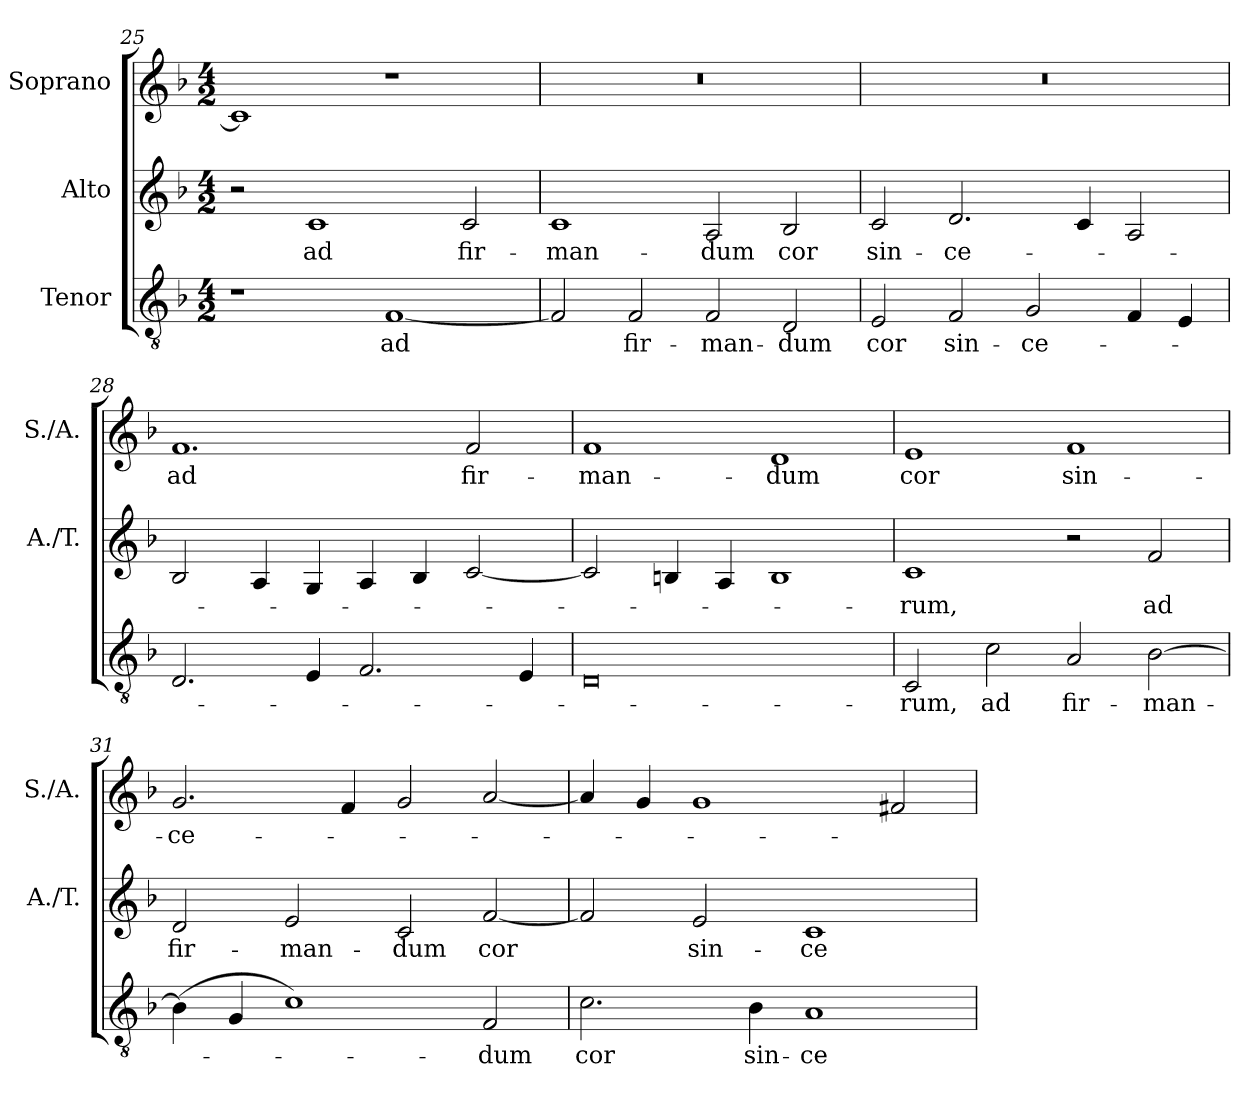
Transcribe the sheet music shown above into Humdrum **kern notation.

**kern	**text	**kern	**text	**kern	**text
*part3	*part3	*part2	*part2	*part1	*part1
*staff3	*staff3	*staff2	*staff2	*staff1	*staff1
*I"Tenor	*	*I"Alto	*	*I"Soprano	*
*	*	*I'A./T.	*	*I'S./A.	*
!!LO:PB:g=z
*clefGv2	*	*clefG2	*	*clefG2	*
*ITrd7c12	*	*	*	*	*
*k[b-]	*	*k[b-]	*	*k[b-]	*
*F:	*	*F:	*	*F:	*
*M4/2	*	*M4/2	*	*M4/2	*
=25	=25	=25	=25	=25	=25
1r	.	2r	.	1ci]	.
!	!	!	!LO:LY:b:color=#000000	!	!
.	.	1ci	ad	.	.
!	!LO:LY:b:color=#000000	!	!	!	!
[1FFi	ad	.	.	1r	.
!	!	!	!LO:LY:b:color=#000000	!	!
.	.	2ci/	fir-	.	.
=26	=26	=26	=26	=26	=26
!	!	!	!LO:LY:b:color=#000000	!LO:N:vis=1	!
2FFi/]	.	1ci	-man-	0r	.
!	!LO:LY:b:color=#000000	!	!	!	!
2FFi/	fir-	.	.	.	.
!	!LO:LY:b:color=#000000	!	!	!	!
!	!	!	!LO:LY:b:color=#000000	!	!
2FFi/	-man-	2Ai/	-dum	.	.
!	!LO:LY:b:color=#000000	!	!	!	!
!	!	!	!LO:LY:b:color=#000000	!	!
2DDi/	-dum	2B-i/	cor	.	.
=27	=27	=27	=27	=27	=27
!	!LO:LY:b:color=#000000	!	!	!	!
!	!	!	!LO:LY:b:color=#000000	!LO:N:vis=1	!
2EEi/	cor	2ci/	sin-	0r	.
!	!LO:LY:b:color=#000000	!	!	!	!
!	!	!	!LO:LY:b:color=#000000	!	!
2FFi/	sin-	2.di/	-ce-	.	.
!	!LO:LY:b:color=#000000	!	!	!	!
2GGi/	-ce-	.	.	.	.
.	.	4ci/	.	.	.
4FFi/	.	2Ai/	.	.	.
4EEi/	.	.	.	.	.
=28	=28	=28	=28	=28	=28
!	!	!	!	!	!LO:LY:b:color=#000000
2.DDi/	.	2B-i/	.	1.fi	ad
.	.	4Ai/	.	.	.
4EEi/	.	4Gi/	.	.	.
2.FFi/	.	4Ai/	.	.	.
.	.	4B-i/	.	.	.
!	!	!	!	!	!LO:LY:b:color=#000000
.	.	[2ci/	.	2fi/	fir-
4EEi/	.	.	.	.	.
=29	=29	=29	=29	=29	=29
!	!	!	!	!	!LO:LY:b:color=#000000
0DDi	.	2ci/]	.	1fi	-man-
.	.	4Bni/	.	.	.
.	.	4Ai/	.	.	.
!	!	!	!	!	!LO:LY:b:color=#000000
.	.	1Bi	.	1di	-dum
=30	=30	=30	=30	=30	=30
!	!LO:LY:b:color=#000000	!	!	!	!
!	!	!	!LO:LY:b:color=#000000	!	!
!	!	!	!	!	!LO:LY:b:color=#000000
2CCi/	-rum,	1ci	-rum,	1ei	cor
!	!LO:LY:b:color=#000000	!	!	!	!
2Ci\	ad	.	.	.	.
!	!LO:LY:b:color=#000000	!	!	!	!
!	!	!	!	!	!LO:LY:b:color=#000000
2AAi/	fir-	2r	.	1fi	sin-
!	!LO:LY:b:color=#000000	!	!	!	!
!	!	!	!LO:LY:b:color=#000000	!	!
[2BB-i\	-man-	2fi/	ad	.	.
!!LO:LB:g=z
=31	=31	=31	=31	=31	=31
!	!	!	!LO:LY:b:color=#000000	!	!
!	!	!	!	!	!LO:LY:b:color=#000000
(4BB-i\]	.	2di/	fir-	2.gi/	-ce-
4GGi/	.	.	.	.	.
!	!	!	!LO:LY:b:color=#000000	!	!
1Ci)	.	2ei/	-man-	.	.
.	.	.	.	4fi/	.
!	!	!	!LO:LY:b:color=#000000	!	!
.	.	2ci/	-dum	2gi/	.
!	!LO:LY:b:color=#000000	!	!	!	!
!	!	!	!LO:LY:b:color=#000000	!	!
2FFi/	-dum	[2fi/	cor	[2ai/	.
=32	=32	=32	=32	=32	=32
!	!LO:LY:b:color=#000000	!	!	!	!
2.Ci\	cor	2fi/]	.	4ai/]	.
.	.	.	.	4gi/	.
!	!	!	!LO:LY:b:color=#000000	!	!
.	.	2ei/	sin-	1gi	.
!	!LO:LY:b:color=#000000	!	!	!	!
4BB-i\	sin-	.	.	.	.
!	!LO:LY:b:color=#000000	!	!	!	!
!	!	!	!LO:LY:b:color=#000000	!	!
1AAi	-ce-	1ci	-ce-	.	.
.	.	.	.	2f#Xi/	.
=	=	=	=	=	=
*-	*-	*-	*-	*-	*-
